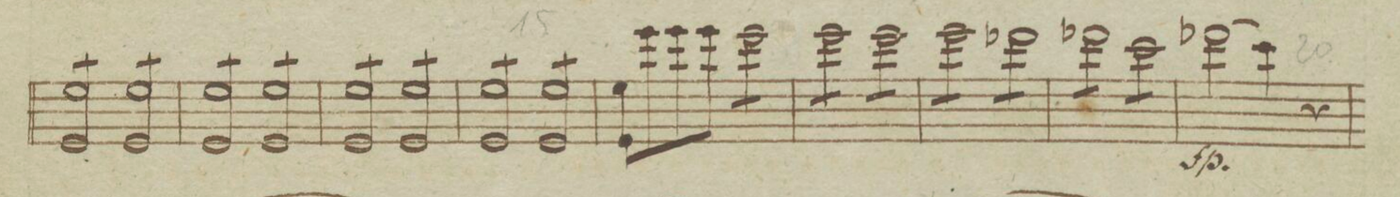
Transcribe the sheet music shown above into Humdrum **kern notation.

**kern	**dynam
*I"Violino Primo.	*
*clefG2	*
*k[b-e-a-]	*
*met(c)	*
*M4/4	*
8e-/L 8ee-	.
8e-/ 8ee-	.
8e-/ 8ee-	.
8e-/J 8ee-	.
8e-/L 8ee-	.
8e-/ 8ee-	.
8e-/ 8ee-	.
8e-/J 8ee-	.
=13	=13
8e-/L 8ee-	.
8e-/ 8ee-	.
8e-/ 8ee-	.
8e-/J 8ee-	.
8e-/L 8ee-	.
8e-/ 8ee-	.
8e-/ 8ee-	.
8e-/J 8ee-	.
=14	=14
8e-/L 8ee-	.
8e-/ 8ee-	.
8e-/ 8ee-	.
8e-/J 8ee-	.
8e-/L 8ee-	.
8e-/ 8ee-	.
8e-/ 8ee-	.
8e-/J 8ee-	.
=15	=15
8e-/L 8ee-	.
8e-/ 8ee-	.
8e-/ 8ee-	.
8e-/J 8ee-	.
8e-/L 8ee-	.
8e-/ 8ee-	.
8e-/ 8ee-	.
8e-/J 8ee-	.
=16	=16
8e-\L 8ee-	.
8eee-\	.
8eee-\	.
8eee-\J	.
8eee-\L	.
8eee-\	.
8eee-\	.
8eee-\J	.
=17	=17
8eee-\L	.
8eee-\	.
8eee-\	.
8eee-\J	.
8eee-\L	.
8eee-\	.
8eee-\	.
8eee-\J	.
=18	=18
8eee-\L	.
8eee-\	.
8eee-\	.
8eee-\J	.
8ddd-X\L	.
8ddd-\	.
8ddd-\	.
8ddd-\J	.
=19	=19
8ddd-X\L	.
8ddd-\	.
8ddd-\	.
8ddd-\J	.
8ccc\L	.
8ccc\	.
8ccc\	.
8ccc\J	.
*Xtremolo	*
=20	=20
(2ddd-X\	fp
4ccc\)	.
4r	.
=21	=21
*-	*-
